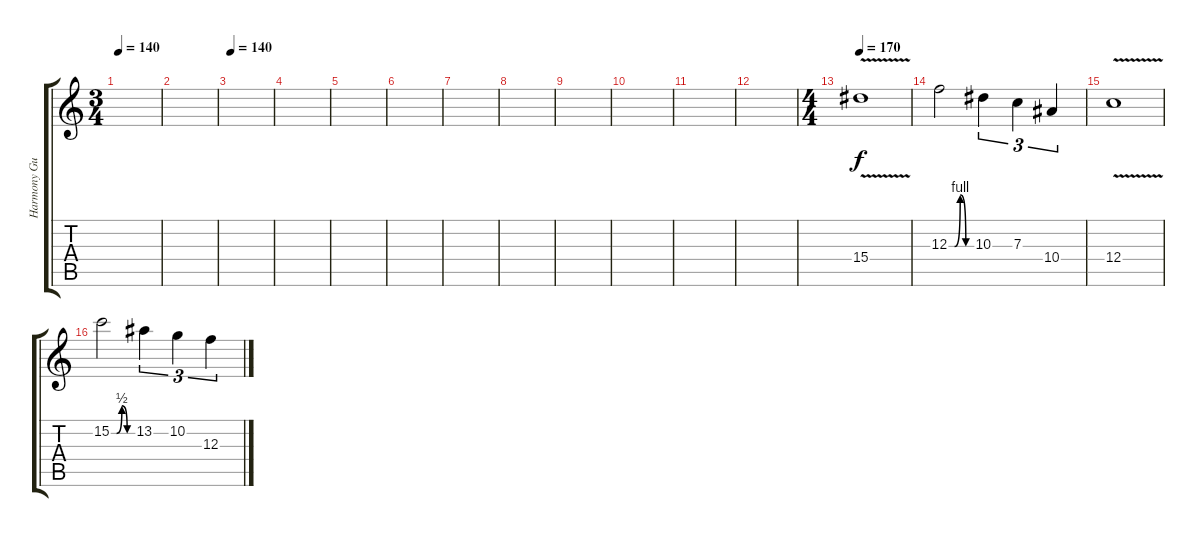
\track ("Harmony Guitar" "Harmony Gu") {instrument distortionguitar}
\staff {score tabs}
\tuning (D4 A3 F3 C3 G2 C2) {hide}
\ts (3 4)
\tempo 140
\clef g2
\ks c
|
|
\tempo 140
|
|
|
|
|
|
|
|
|
|
\ts (4 4)
\tempo 170
15.4{v}.1 |
12.3{be (custom 0 0 15 0 30 4 45 0 60 0)}.2 10.3.4{tu (3 2)} 7.3.4{tu (3 2)} 10.4.4{tu (3 2)} |
12.4{v}.1 |
15.2{be (custom 0 0 15 0 30 2 45 0 60 0)}.2 13.2.4{tu (3 2)} 10.2.4{tu (3 2)} 12.3.4{tu (3 2)}
